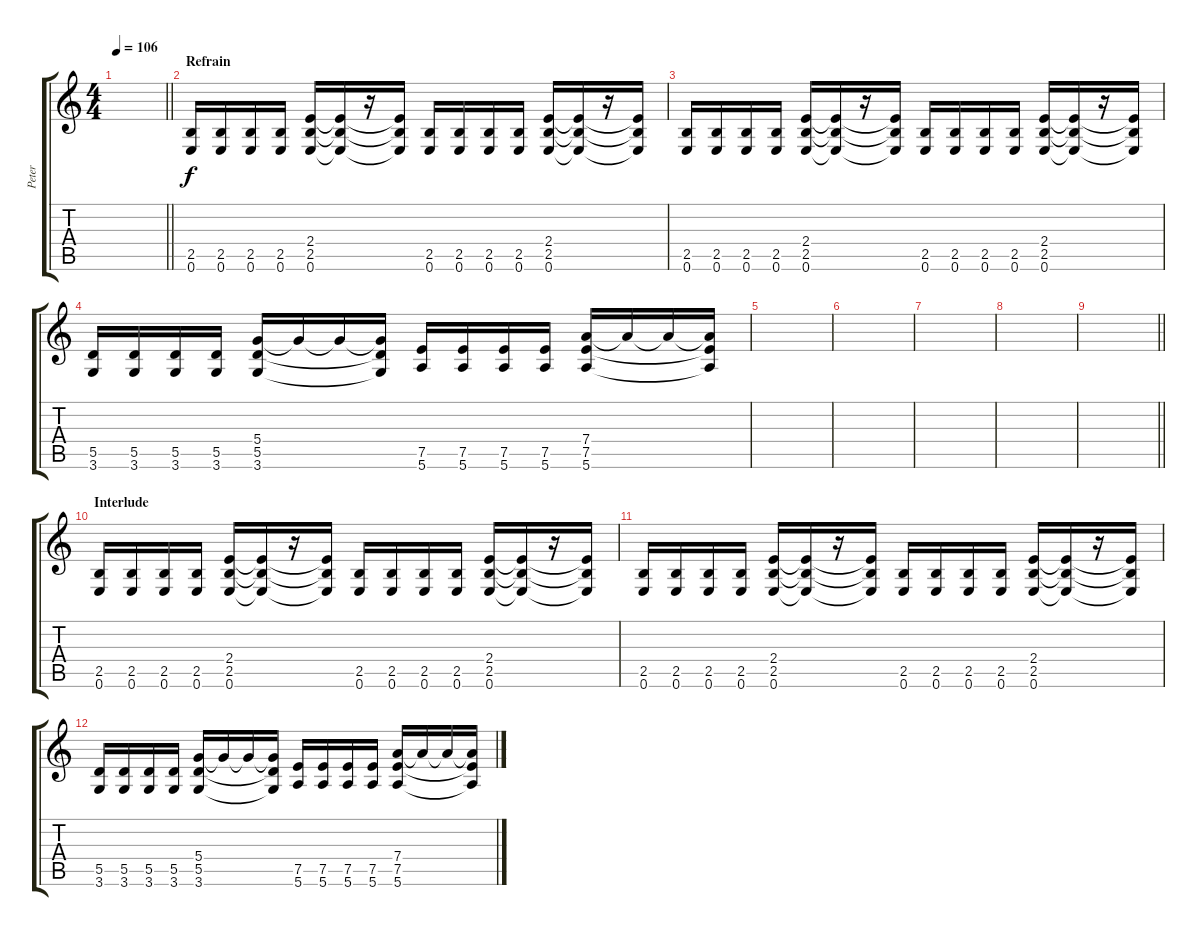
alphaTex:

\track ("Peter" "Peter") {instrument distortionguitar}
\staff {score tabs}
\tuning (E4 B3 G3 D3 A2 E2) {hide}
\ts (4 4)
\tempo 106
\clef g2
\barLineRight lightlight
\ks c
|
\section ("" "Refrain")
(2.5 0.6).16{volume 16} (2.5 0.6).16 (2.5 0.6).16 (2.5 0.6).16 (2.4 2.5 0.6).16 (2.4{t} 2.5{t} 0.6{t}).16 r.16 (2.4{t} 2.5{t} 0.6{t}).16 (2.5 0.6).16 (2.5 0.6).16 (2.5 0.6).16 (2.5 0.6).16 (2.4 2.5 0.6).16 (2.4{t} 2.5{t} 0.6{t}).16 r.16 (2.4{t} 2.5{t} 0.6{t}).16 |
(2.5 0.6).16{volume 16} (2.5 0.6).16 (2.5 0.6).16 (2.5 0.6).16 (2.4 2.5 0.6).16 (2.4{t} 2.5{t} 0.6{t}).16 r.16 (2.4{t} 2.5{t} 0.6{t}).16 (2.5 0.6).16 (2.5 0.6).16 (2.5 0.6).16 (2.5 0.6).16 (2.4 2.5 0.6).16 (2.4{t} 2.5{t} 0.6{t}).16 r.16 (2.4{t} 2.5{t} 0.6{t}).16 |
(5.5 3.6).16 (5.5 3.6).16 (5.5 3.6).16 (5.5 3.6).16 (5.4 5.5 3.6).16 5.4{t}.16 5.4{t}.16 (5.4{t} 5.5{t} 3.6{t}).16 (7.5 5.6).16 (7.5 5.6).16 (7.5 5.6).16 (7.5 5.6).16 (7.4 7.5 5.6).16 7.4{t}.16 7.4{t}.16 (7.4{t} 7.5{t} 5.6{t}).16 |
|
|
|
|
\barLineRight lightlight
|
\section ("" "Interlude")
(2.5 0.6).16{volume 16} (2.5 0.6).16 (2.5 0.6).16 (2.5 0.6).16 (2.4 2.5 0.6).16 (2.4{t} 2.5{t} 0.6{t}).16 r.16 (2.4{t} 2.5{t} 0.6{t}).16 (2.5 0.6).16 (2.5 0.6).16 (2.5 0.6).16 (2.5 0.6).16 (2.4 2.5 0.6).16 (2.4{t} 2.5{t} 0.6{t}).16 r.16 (2.4{t} 2.5{t} 0.6{t}).16 |
(2.5 0.6).16{volume 16} (2.5 0.6).16 (2.5 0.6).16 (2.5 0.6).16 (2.4 2.5 0.6).16 (2.4{t} 2.5{t} 0.6{t}).16 r.16 (2.4{t} 2.5{t} 0.6{t}).16 (2.5 0.6).16 (2.5 0.6).16 (2.5 0.6).16 (2.5 0.6).16 (2.4 2.5 0.6).16 (2.4{t} 2.5{t} 0.6{t}).16 r.16 (2.4{t} 2.5{t} 0.6{t}).16 |
(5.5 3.6).16 (5.5 3.6).16 (5.5 3.6).16 (5.5 3.6).16 (5.4 5.5 3.6).16 5.4{t}.16 5.4{t}.16 (5.4{t} 5.5{t} 3.6{t}).16 (7.5 5.6).16 (7.5 5.6).16 (7.5 5.6).16 (7.5 5.6).16 (7.4 7.5 5.6).16 7.4{t}.16 7.4{t}.16 (7.4{t} 7.5{t} 5.6{t}).16
